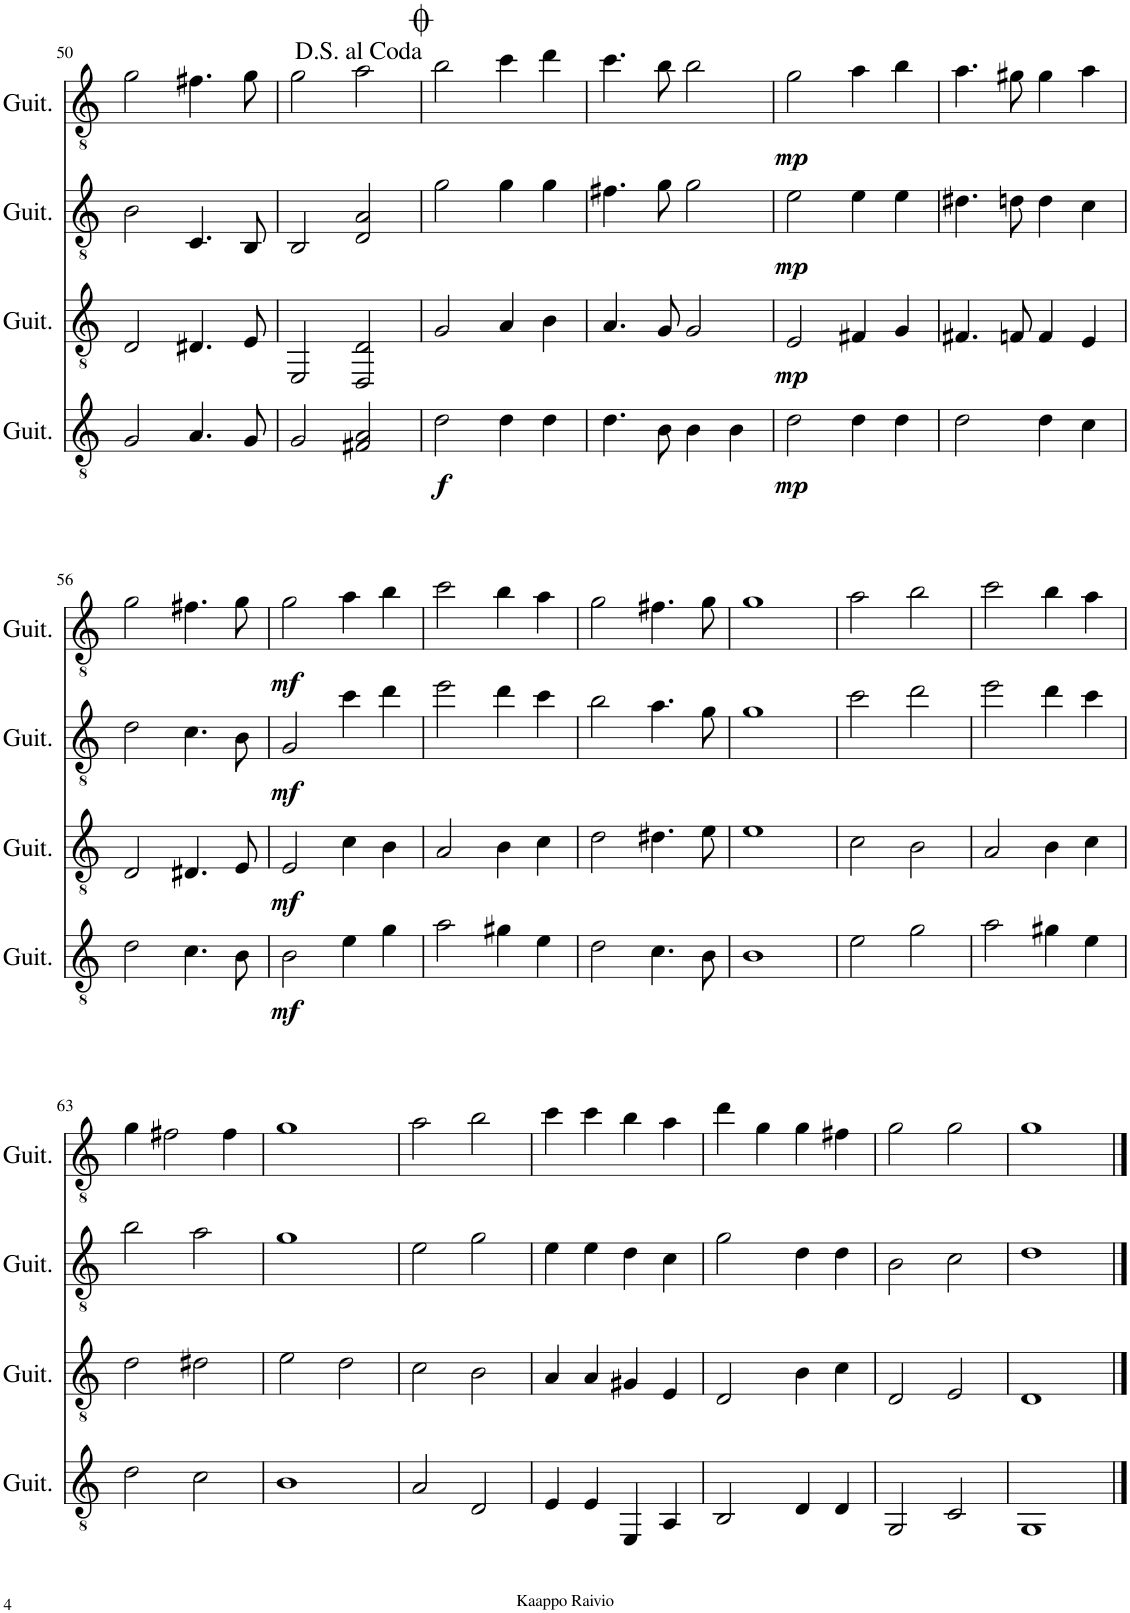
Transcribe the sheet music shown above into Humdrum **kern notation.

**kern	**dynam	**kern	**dynam	**kern	**dynam	**kern	**dynam
*part4	*part4	*part3	*part3	*part2	*part2	*part1	*part1
*staff4	*staff4	*staff3	*staff3	*staff2	*staff2	*staff1	*staff1
*I"Acoustic Guitar	*	*I"Acoustic Guitar	*	*I"Acoustic Guitar	*	*I"Acoustic Guitar	*
*I'Guit.	*	*I'Guit.	*	*I'Guit.	*	*I'Guit.	*
!!LO:PB:g=z
*clefGv2	*	*clefGv2	*	*clefGv2	*	*clefGv2	*
*k[]	*	*k[]	*	*k[]	*	*k[]	*
*M4/4	*	*M4/4	*	*M4/4	*	*M4/4	*
=50	=50	=50	=50	=50	=50	=50	=50
2G/	.	2D/	.	2B\	.	2g\	.
4.A/	.	4.D#X/	.	4.C/	.	4.f#X\	.
8G/	.	8E/	.	8BB/	.	8g\	.
=51	=51	=51	=51	=51	=51	=51	=51
2G/	.	2EE/	.	2BB/	.	2g\	.
2F#X/ 2A/	.	2DD/ 2D/	.	2D/ 2A/	.	2a\	.
=52	=52	=52	=52	=52	=52	=52	=52
!	!LO:DY:b	!	!	!	!	!	!
2d\	f	2G/	.	2g\	.	2b\	.
4d\	.	4A/	.	4g\	.	4cc\	.
4d\	.	4B\	.	4g\	.	4dd\	.
=53	=53	=53	=53	=53	=53	=53	=53
4.d\	.	4.A/	.	4.f#X\	.	4.cc\	.
8B\	.	8G/	.	8g\	.	8b\	.
4B\	.	2G/	.	2g\	.	2b\	.
4B\	.	.	.	.	.	.	.
=54	=54	=54	=54	=54	=54	=54	=54
!	!LO:DY:b	!	!LO:DY:b	!	!LO:DY:b	!	!LO:DY:b
2d\	mp	2E/	mp	2e\	mp	2g\	mp
4d\	.	4F#X/	.	4e\	.	4a\	.
4d\	.	4G/	.	4e\	.	4b\	.
=55	=55	=55	=55	=55	=55	=55	=55
2d\	.	4.F#X/	.	4.d#X\	.	4.a\	.
.	.	8Fn/	.	8dn\	.	8g#X\	.
4d\	.	4F/	.	4d\	.	4g#\	.
4c\	.	4E/	.	4c\	.	4a\	.
!!LO:LB:g=z
=56	=56	=56	=56	=56	=56	=56	=56
2d\	.	2D/	.	2d\	.	2g\	.
4.c\	.	4.D#X/	.	4.c\	.	4.f#X\	.
8B\	.	8E/	.	8B\	.	8g\	.
=57	=57	=57	=57	=57	=57	=57	=57
!	!LO:DY:b	!	!LO:DY:b	!	!LO:DY:b	!	!LO:DY:b
2B\	mf	2E/	mf	2G/	mf	2g\	mf
4e\	.	4c\	.	4cc\	.	4a\	.
4g\	.	4B\	.	4dd\	.	4b\	.
=58	=58	=58	=58	=58	=58	=58	=58
2a\	.	2A/	.	2ee\	.	2cc\	.
4g#X\	.	4B\	.	4dd\	.	4b\	.
4e\	.	4c\	.	4cc\	.	4a\	.
=59	=59	=59	=59	=59	=59	=59	=59
2d\	.	2d\	.	2b\	.	2g\	.
4.c\	.	4.d#X\	.	4.a\	.	4.f#X\	.
8B\	.	8e\	.	8g\	.	8g\	.
=60	=60	=60	=60	=60	=60	=60	=60
1B	.	1e	.	1g	.	1g	.
=61	=61	=61	=61	=61	=61	=61	=61
2e\	.	2c\	.	2cc\	.	2a\	.
2g\	.	2B\	.	2dd\	.	2b\	.
=62	=62	=62	=62	=62	=62	=62	=62
2a\	.	2A/	.	2ee\	.	2cc\	.
4g#X\	.	4B\	.	4dd\	.	4b\	.
4e\	.	4c\	.	4cc\	.	4a\	.
!!LO:LB:g=z
=63	=63	=63	=63	=63	=63	=63	=63
2d\	.	2d\	.	2b\	.	4g\	.
.	.	.	.	.	.	2f#X\	.
2c\	.	2d#X\	.	2a\	.	.	.
.	.	.	.	.	.	4f#\	.
=64	=64	=64	=64	=64	=64	=64	=64
1B	.	2e\	.	1g	.	1g	.
.	.	2d\	.	.	.	.	.
=65	=65	=65	=65	=65	=65	=65	=65
2A/	.	2c\	.	2e\	.	2a\	.
2D/	.	2B\	.	2g\	.	2b\	.
=66	=66	=66	=66	=66	=66	=66	=66
4E/	.	4A/	.	4e\	.	4cc\	.
4E/	.	4A/	.	4e\	.	4cc\	.
4EE/	.	4G#X/	.	4d\	.	4b\	.
4AA/	.	4E/	.	4c\	.	4a\	.
=67	=67	=67	=67	=67	=67	=67	=67
2BB/	.	2D/	.	2g\	.	4dd\	.
.	.	.	.	.	.	4g\	.
4D/	.	4B\	.	4d\	.	4g\	.
4D/	.	4c\	.	4d\	.	4f#X\	.
=68	=68	=68	=68	=68	=68	=68	=68
2GG/	.	2D/	.	2B\	.	2g\	.
2C/	.	2E/	.	2c\	.	2g\	.
=69	=69	=69	=69	=69	=69	=69	=69
1GG	.	1D	.	1d	.	1g	.
==	==	==	==	==	==	==	==
*-	*-	*-	*-	*-	*-	*-	*-
